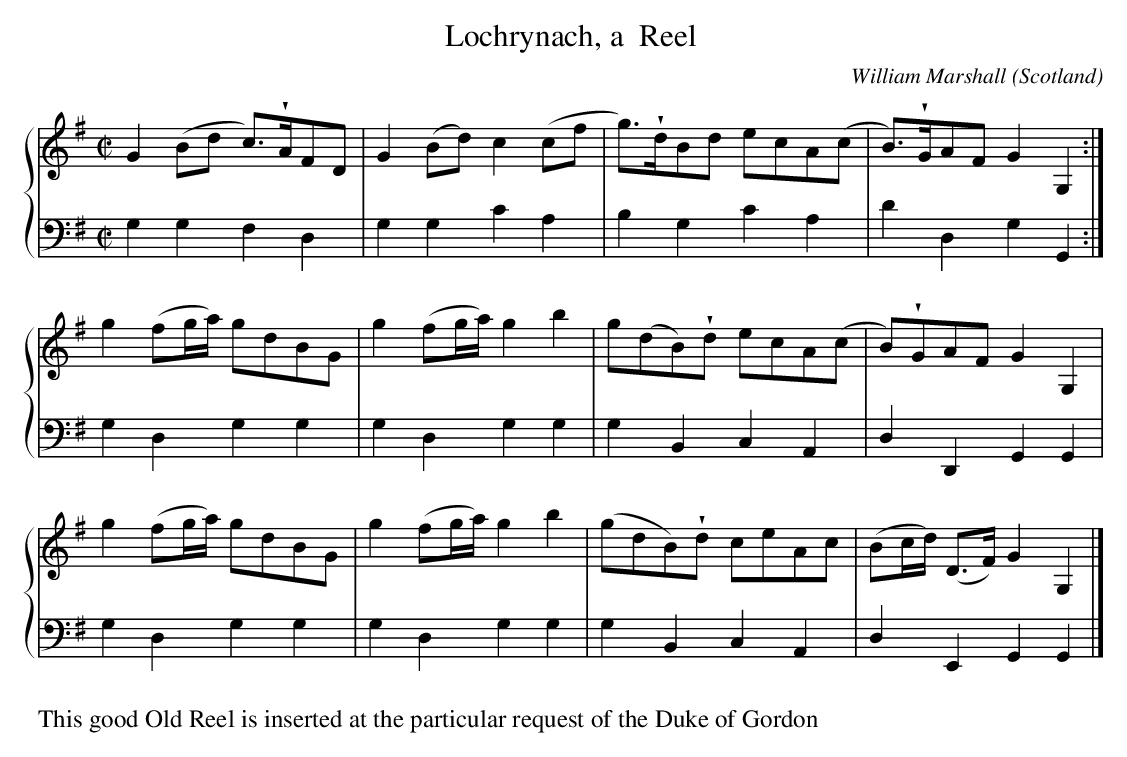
X:1
T:Lochrynach, a  Reel
C:William Marshall
L:1/8
M:C|
O:Scotland
K:G major
%%staves {1 2}
V:1
G2 (Bd c)>!wedge!AFD | G2 (Bd) c2 (cf | g)>!wedge!dBd ecA(c | B)>!wedge!GAF G2 G,2 :|
g2 (fg/a/) gdBG | g2 (fg/a/) g2 b2 | g(dB)!wedge!d ecA(c | B)!wedge!GAF G2 G,2 |
g2 (fg/a/) gdBG | g2 (fg/a/) g2 b2 | (gdB)!wedge!d ceAc | (Bc/d/) (D>F) G2 G,2 |]
V:2 clef=bass octave=-2
L:1/4
ggfd | ggc'a | bgc'a | d'dgG :| \
gdgg | gdgg | gBcA | dDGG | \
gdgg | gdgg | gBcA | dEGG |]
%%vskip .15cm
%%begintext
This good Old Reel is inserted at the particular request of the Duke of Gordon
